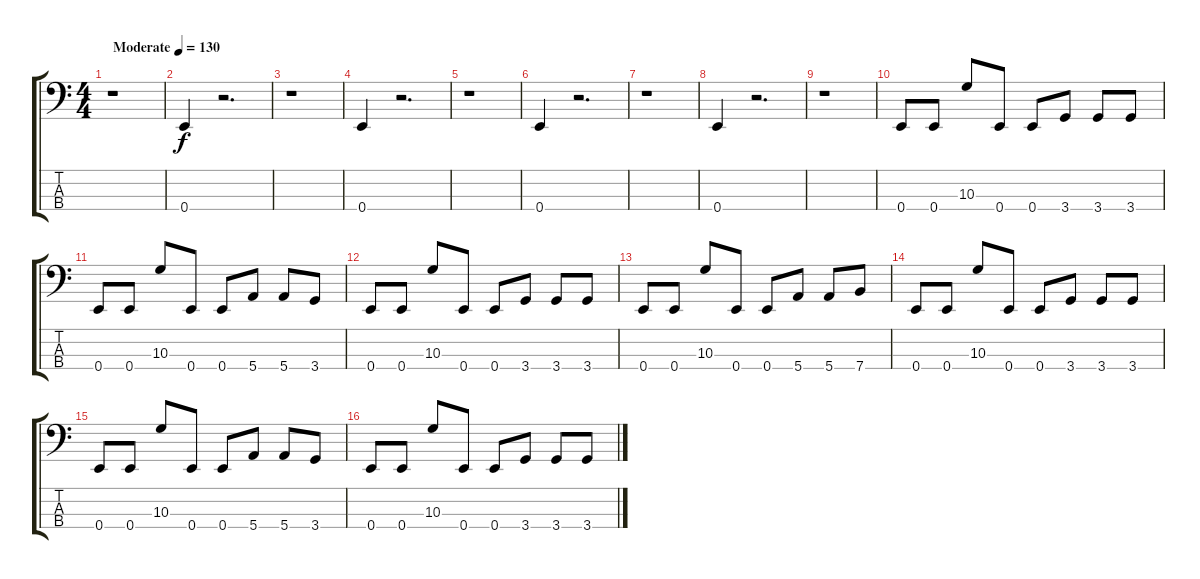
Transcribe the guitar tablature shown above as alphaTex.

\track "" {instrument electricbasspick}
\staff {score tabs}
\tuning (G2 D2 A1 E1) {hide}
\ts (4 4)
\tempo (130 "Moderate")
\clef f4
\ks c
r.1{dy f instrument electricbasspick} |
0.4.4 r.2{d} |
r.1 |
0.4.4 r.2{d} |
r.1 |
0.4.4 r.2{d} |
r.1 |
0.4.4 r.2{d} |
r.1 |
0.4.8 0.4.8 10.3.8 0.4.8 0.4.8 3.4.8 3.4.8 3.4.8 |
0.4.8 0.4.8 10.3.8 0.4.8 0.4.8 5.4.8 5.4.8 3.4.8 |
0.4.8 0.4.8 10.3.8 0.4.8 0.4.8 3.4.8 3.4.8 3.4.8 |
0.4.8 0.4.8 10.3.8 0.4.8 0.4.8 5.4.8 5.4.8 7.4.8 |
0.4.8 0.4.8 10.3.8 0.4.8 0.4.8 3.4.8 3.4.8 3.4.8 |
0.4.8 0.4.8 10.3.8 0.4.8 0.4.8 5.4.8 5.4.8 3.4.8 |
0.4.8 0.4.8 10.3.8 0.4.8 0.4.8 3.4.8 3.4.8 3.4.8
